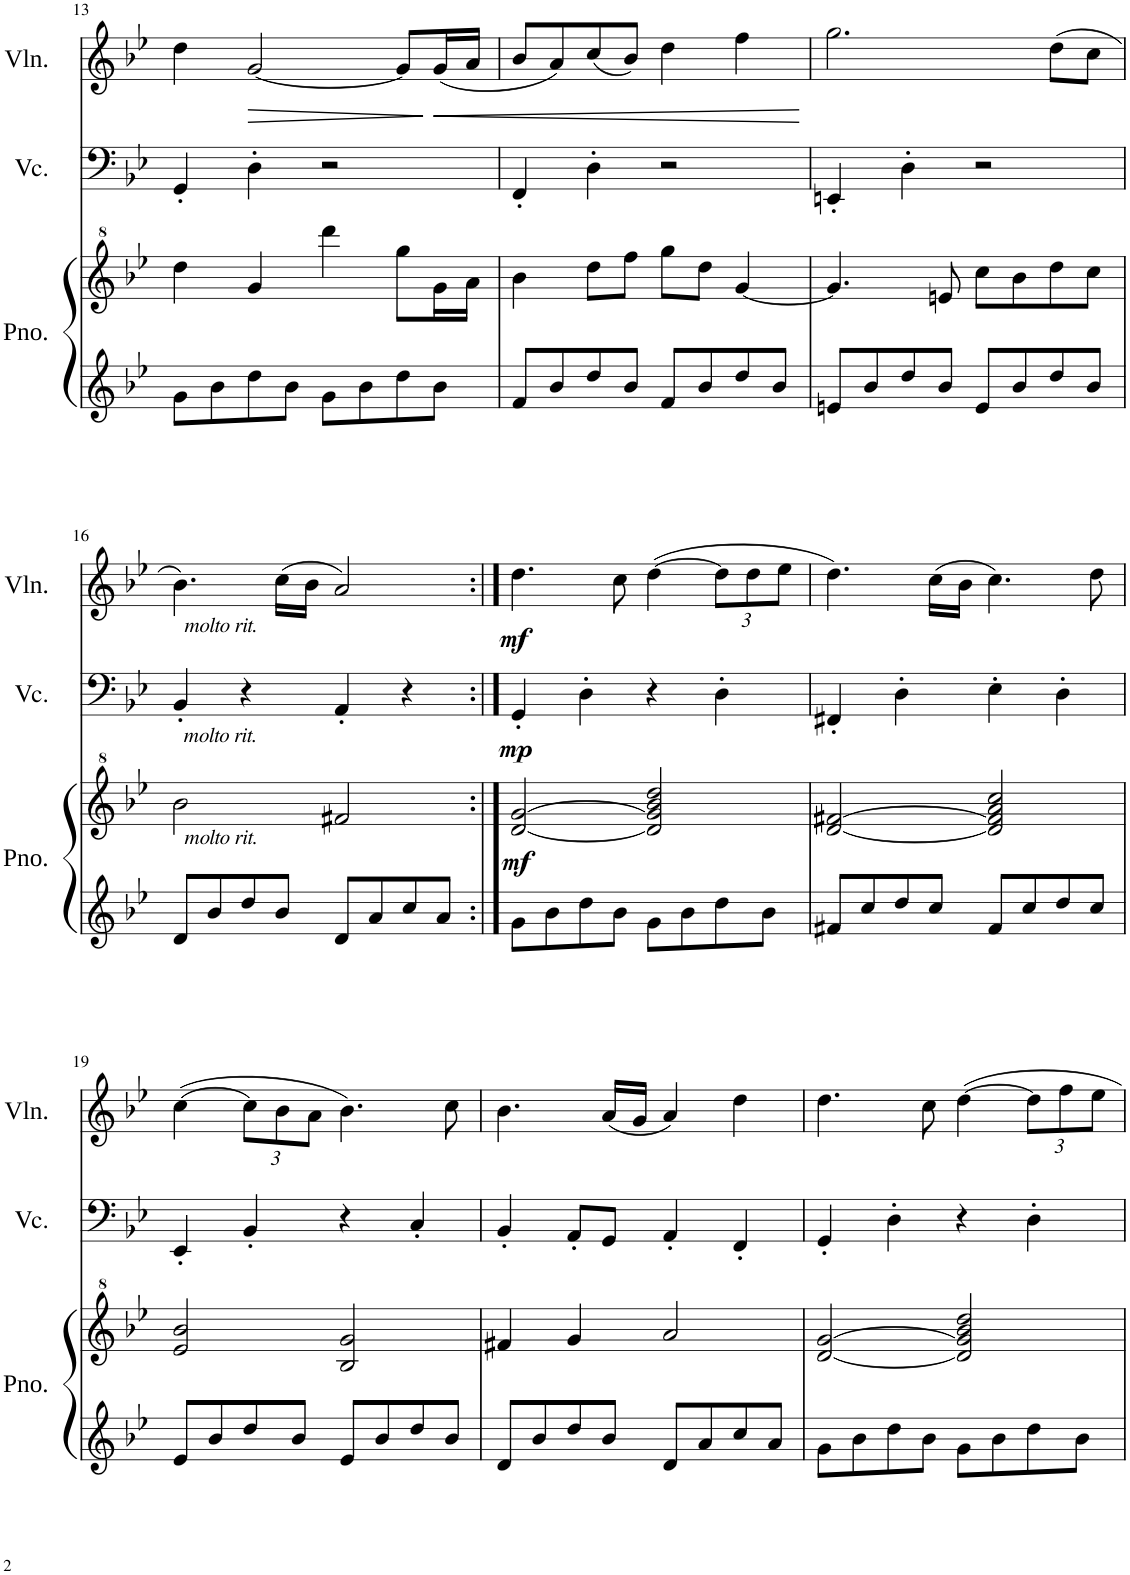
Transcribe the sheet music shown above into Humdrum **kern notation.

**kern	**kern	**dynam	**kern	**dynam	**kern	**dynam
*part3	*part3	*part3	*part2	*part2	*part1	*part1
*staff4	*staff3	*staff3/4	*staff2	*staff2	*staff1	*staff1
*I"Piano	*	*	*I"Violoncello	*	*I"Violin	*
*I'Pno.	*	*	*I'Vc.	*	*I'Vln.	*
!!LO:PB:g=z
*clefG2	*clefG^2	*	*clefF4	*	*clefG2	*
*k[b-e-]	*k[b-e-]	*	*k[b-e-]	*	*k[b-e-]	*
*M4/4	*M4/4	*	*M4/4	*	*M4/4	*
=13	=13	=13	=13	=13	=13	=13
8g\L	4ddd\	.	4GG'/	.	4dd\	.
8b-\	.	.	.	.	.	.
!	!	!	!	!	!	!LO:HP:b
8dd\	4gg/	.	4D'\	.	[2g/	>
8b-\J	.	.	.	.	.	.
8g\L	4dddd\	.	2r	.	.	.
8b-\	.	.	.	.	.	.
8dd\	8ggg\L	.	.	.	8g/L]	.
!	!	!	!	!	!	!LO:HP:n=1:b
8b-\J	16gg\L	.	.	.	(16g/L	] <
.	16aa\JJ	.	.	.	16a/JJ	.
=14	=14	=14	=14	=14	=14	=14
8f/L	4bb-\	.	4FF'/	.	8b-/L	.
8b-/	.	.	.	.	8a/)	.
8dd/	8ddd\L	.	4D'\	.	(8cc/	.
8b-/J	8fff\J	.	.	.	8b-/J)	.
8f/L	8ggg\L	.	2r	.	4dd\	.
8b-/	8ddd\J	.	.	.	.	.
8dd/	[4gg/	.	.	.	4ff\	.
8b-/J	.	.	.	.	.	.
.	.	.	.	.	.	[
=15	=15	=15	=15	=15	=15	=15
8en/L	4.gg/]	.	4EEn'/	.	2.gg\	.
8b-/	.	.	.	.	.	.
8dd/	.	.	4D'\	.	.	.
8b-/J	8een/	.	.	.	.	.
8e/L	8ccc\L	.	2r	.	.	.
8b-/	8bb-\	.	.	.	.	.
8dd/	8ddd\	.	.	.	(8dd\L	.
8b-/J	8ccc\J	.	.	.	8cc\J	.
!!LO:LB:g=z
=16	=16	=16	=16	=16	=16	=16
!	!	!	!	!	!LO:TX:b:i:t=molto rit.	!
!	!	!	!LO:TX:b:i:t=molto rit.	!	!	!
!	!LO:TX:b:i:t=molto rit.	!	!	!	!	!
8d/L	2bb-\	.	4BB-'/	.	4.b-\)	.
8b-/	.	.	.	.	.	.
8dd/	.	.	4r	.	.	.
8b-/J	.	.	.	.	(16cc\LL	.
.	.	.	.	.	16b-\JJ	.
8d/L	2ff#X/	.	4AA'/	.	2a/)	.
8a/	.	.	.	.	.	.
8cc/	.	.	4r	.	.	.
8a/J	.	.	.	.	.	.
=17:|!	=17:|!	=17:|!	=17:|!	=17:|!	=17:|!	=17:|!
!	!	!LO:DY:b	!	!LO:DY:b	!	!LO:DY:b
8g\L	[2dd/ [2gg/	mf	4GG'/	mp	4.dd\	mf
8b-\	.	.	.	.	.	.
8dd\	.	.	4D'\	.	.	.
8b-\J	.	.	.	.	8cc\	.
8g\L	2dd/] 2gg/] 2bb-/ 2ddd/	.	4r	.	([4dd\	.
8b-\	.	.	.	.	.	.
*	*	*	*	*	*Xbrackettup	*
8dd\	.	.	4D'\	.	12dd\L]	.
.	.	.	.	.	12dd\	.
8b-\J	.	.	.	.	.	.
.	.	.	.	.	12ee-\J	.
=18	=18	=18	=18	=18	=18	=18
8f#X/L	[2dd/ [2ff#X/	.	4FF#X'/	.	4.dd\)	.
8cc/	.	.	.	.	.	.
8dd/	.	.	4D'\	.	.	.
8cc/J	.	.	.	.	(16cc\LL	.
.	.	.	.	.	16b-\JJ	.
8f#/L	2dd/] 2ff#/] 2aa/ 2ccc/	.	4E-'\	.	4.cc\)	.
8cc/	.	.	.	.	.	.
8dd/	.	.	4D'\	.	.	.
8cc/J	.	.	.	.	8dd\	.
!!LO:LB:g=z
=19	=19	=19	=19	=19	=19	=19
8e-/L	2ee-/ 2bb-/	.	4EE-'/	.	([4cc\	.
8b-/	.	.	.	.	.	.
8dd/	.	.	4BB-'/	.	12cc\L]	.
.	.	.	.	.	12b-\	.
8b-/J	.	.	.	.	.	.
.	.	.	.	.	12a\J	.
8e-/L	2b-/ 2gg/	.	4r	.	4.b-\)	.
8b-/	.	.	.	.	.	.
8dd/	.	.	4C'/	.	.	.
8b-/J	.	.	.	.	8cc\	.
=20	=20	=20	=20	=20	=20	=20
8d/L	4ff#X/	.	4BB-'/	.	4.b-\	.
8b-/	.	.	.	.	.	.
8dd/	4gg/	.	8AA'/L	.	.	.
8b-/J	.	.	8GG/J	.	(16a/LL	.
.	.	.	.	.	16g/JJ	.
8d/L	2aa/	.	4AA'/	.	4a/)	.
8a/	.	.	.	.	.	.
8cc/	.	.	4FF'/	.	4dd\	.
8a/J	.	.	.	.	.	.
=21	=21	=21	=21	=21	=21	=21
8g\L	[2dd/ [2gg/	.	4GG'/	.	4.dd\	.
8b-\	.	.	.	.	.	.
8dd\	.	.	4D'\	.	.	.
8b-\J	.	.	.	.	8cc\	.
8g\L	2dd/] 2gg/] 2bb-/ 2ddd/	.	4r	.	[4dd\	.
8b-\	.	.	.	.	.	.
8dd\	.	.	4D'\	.	12dd\L]	.
.	.	.	.	.	12ff\	.
8b-\J	.	.	.	.	.	.
.	.	.	.	.	12ee-\J	.
=	=	=	=	=	=	=
*-	*-	*-	*-	*-	*-	*-
